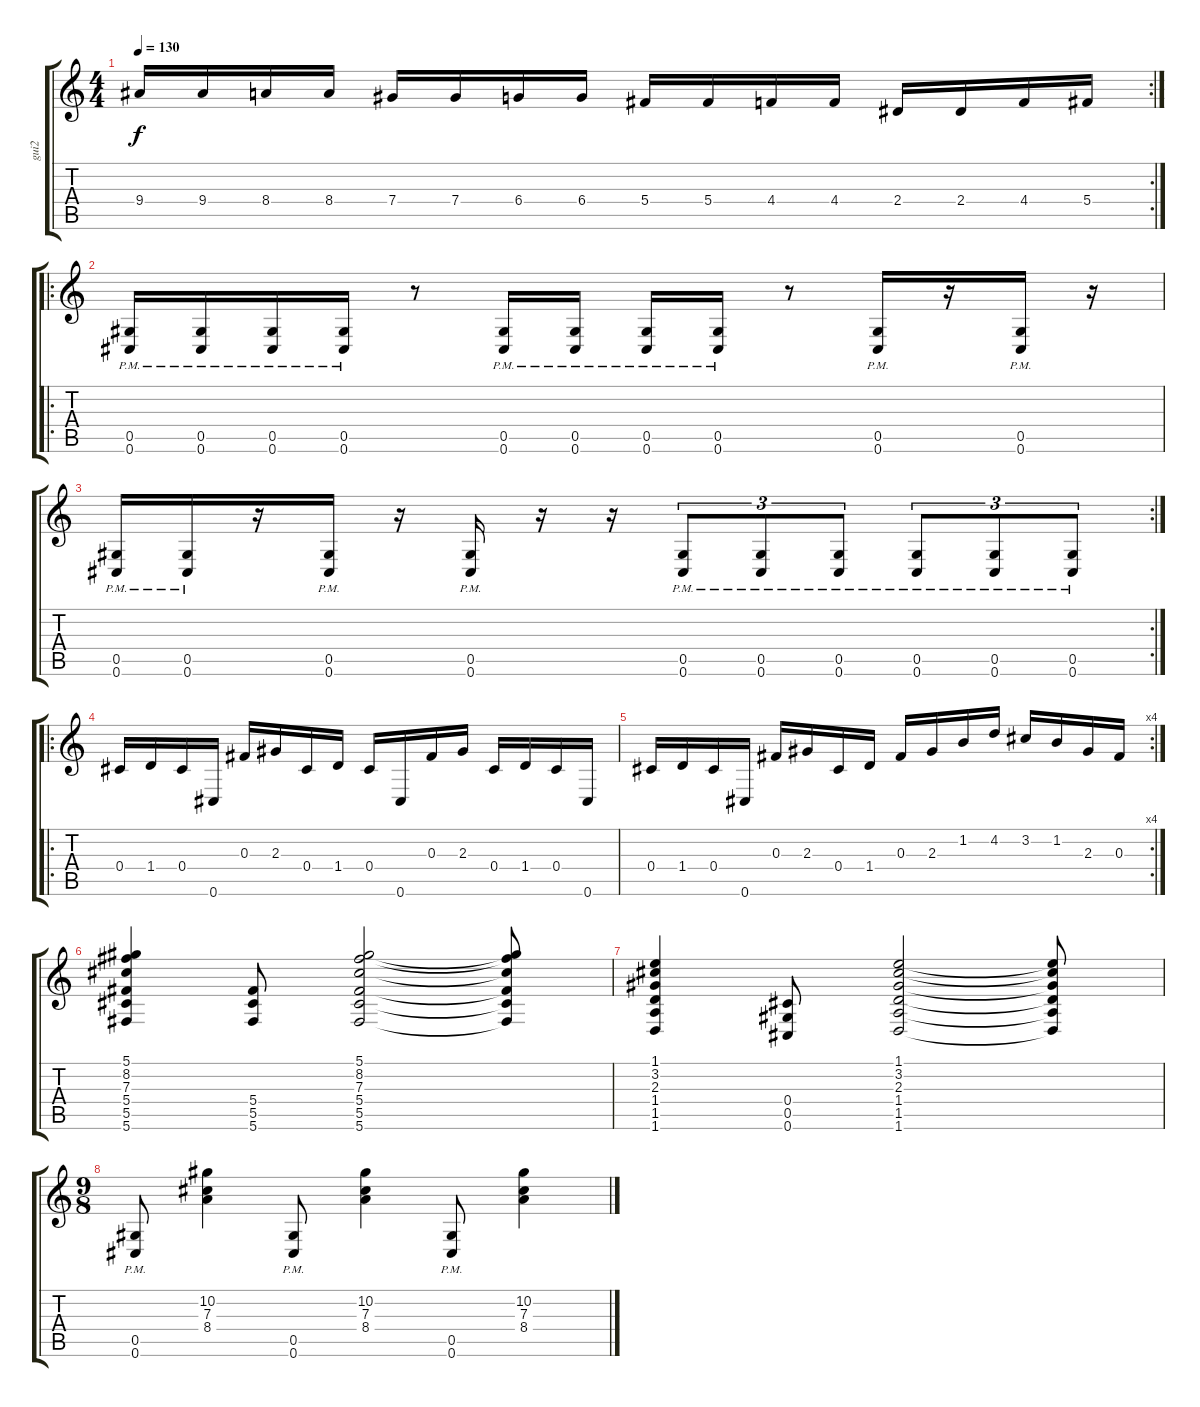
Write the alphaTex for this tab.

\track ("gui2" "gui2") {instrument acousticguitarsteel}
\staff {score tabs}
\tuning (Eb4 Bb3 Gb3 Db3 Ab2 Db2) {hide}
\rc 2
\ts (4 4)
\tempo 130
\clef g2
\ks c
9.4.16{dy f} 9.4.16 8.4.16 8.4.16 7.4.16 7.4.16 6.4.16 6.4.16 5.4.16 5.4.16 4.4.16 4.4.16 2.4.16 2.4.16 4.4.16 5.4.16 |
\ro
(0.5{pm} 0.6{pm}).16 (0.5{pm} 0.6{pm}).16 (0.5{pm} 0.6{pm}).16 (0.5{pm} 0.6{pm}).16 r.8 (0.5{pm} 0.6{pm}).16 (0.5{pm} 0.6{pm}).16 (0.5{pm} 0.6{pm}).16 (0.5{pm} 0.6{pm}).16 r.8 (0.5{pm} 0.6{pm}).16 r.16 (0.5{pm} 0.6{pm}).16 r.16 |
\rc 2
(0.5{pm} 0.6{pm}).16 (0.5{pm} 0.6{pm}).16 r.16 (0.5{pm} 0.6{pm}).16 r.16 (0.5{pm} 0.6{pm}).16 r.16 r.16 (0.5{pm} 0.6{pm}).8{tu (3 2)} (0.5{pm} 0.6{pm}).8{tu (3 2)} (0.5{pm} 0.6{pm}).8{tu (3 2)} (0.5{pm} 0.6{pm}).8{tu (3 2)} (0.5{pm} 0.6{pm}).8{tu (3 2)} (0.5{pm} 0.6{pm}).8{tu (3 2)} |
\ro
0.4.16 1.4.16 0.4.16 0.6.16 0.3.16 2.3.16 0.4.16 1.4.16 0.4.16 0.6.16 0.3.16 2.3.16 0.4.16 1.4.16 0.4.16 0.6.16 |
\rc 4
0.4.16 1.4.16 0.4.16 0.6.16 0.3.16 2.3.16 0.4.16 1.4.16 0.3.16 2.3.16 1.2.16 4.2.16 3.2.16 1.2.16 2.3.16 0.3.16 |
(5.1 8.2 7.3 5.4 5.5 5.6).4 (5.4 5.5 5.6).8 (5.1 8.2 7.3 5.4 5.5 5.6).2 (5.1{t} 8.2{t} 7.3{t} 5.4{t} 5.5{t} 5.6{t}).8 |
(1.1 3.2 2.3 1.4 1.5 1.6).4 (0.4 0.5 0.6).8 (1.1 3.2 2.3 1.4 1.5 1.6).2 (1.1{t} 3.2{t} 2.3{t} 1.4{t} 1.5{t} 1.6{t}).8 |
\ts (9 8)
(0.5{pm} 0.6{pm}).8 (10.2 7.3 8.4).4 (0.5{pm} 0.6{pm}).8 (10.2 7.3 8.4).4 (0.5{pm} 0.6{pm}).8 (10.2 7.3 8.4).4
